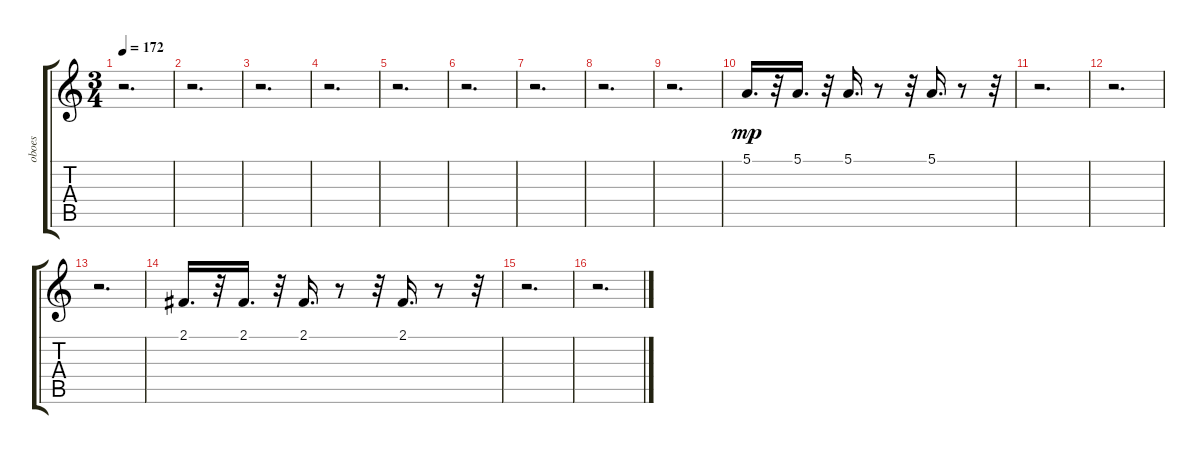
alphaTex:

\track ("oboes" "oboes") {instrument oboe}
\staff {score tabs}
\tuning (E4 B3 G3 D3 A2 E2) {hide}
\ts (3 4)
\tempo 172
\clef g2
\ks c
r.2{d dy mp} |
r.2{d} |
r.2{d} |
r.2{d} |
r.2{d} |
r.2{d} |
r.2{d} |
r.2{d} |
r.2{d} |
5.1.16{d} r.32 5.1.16{d} r.32 5.1.16{d} r.8 r.32 5.1.16{d} r.8 r.32 |
r.2{d} |
r.2{d} |
r.2{d} |
2.1.16{d} r.32 2.1.16{d} r.32 2.1.16{d} r.8 r.32 2.1.16{d} r.8 r.32 |
r.2{d} |
r.2{d}
